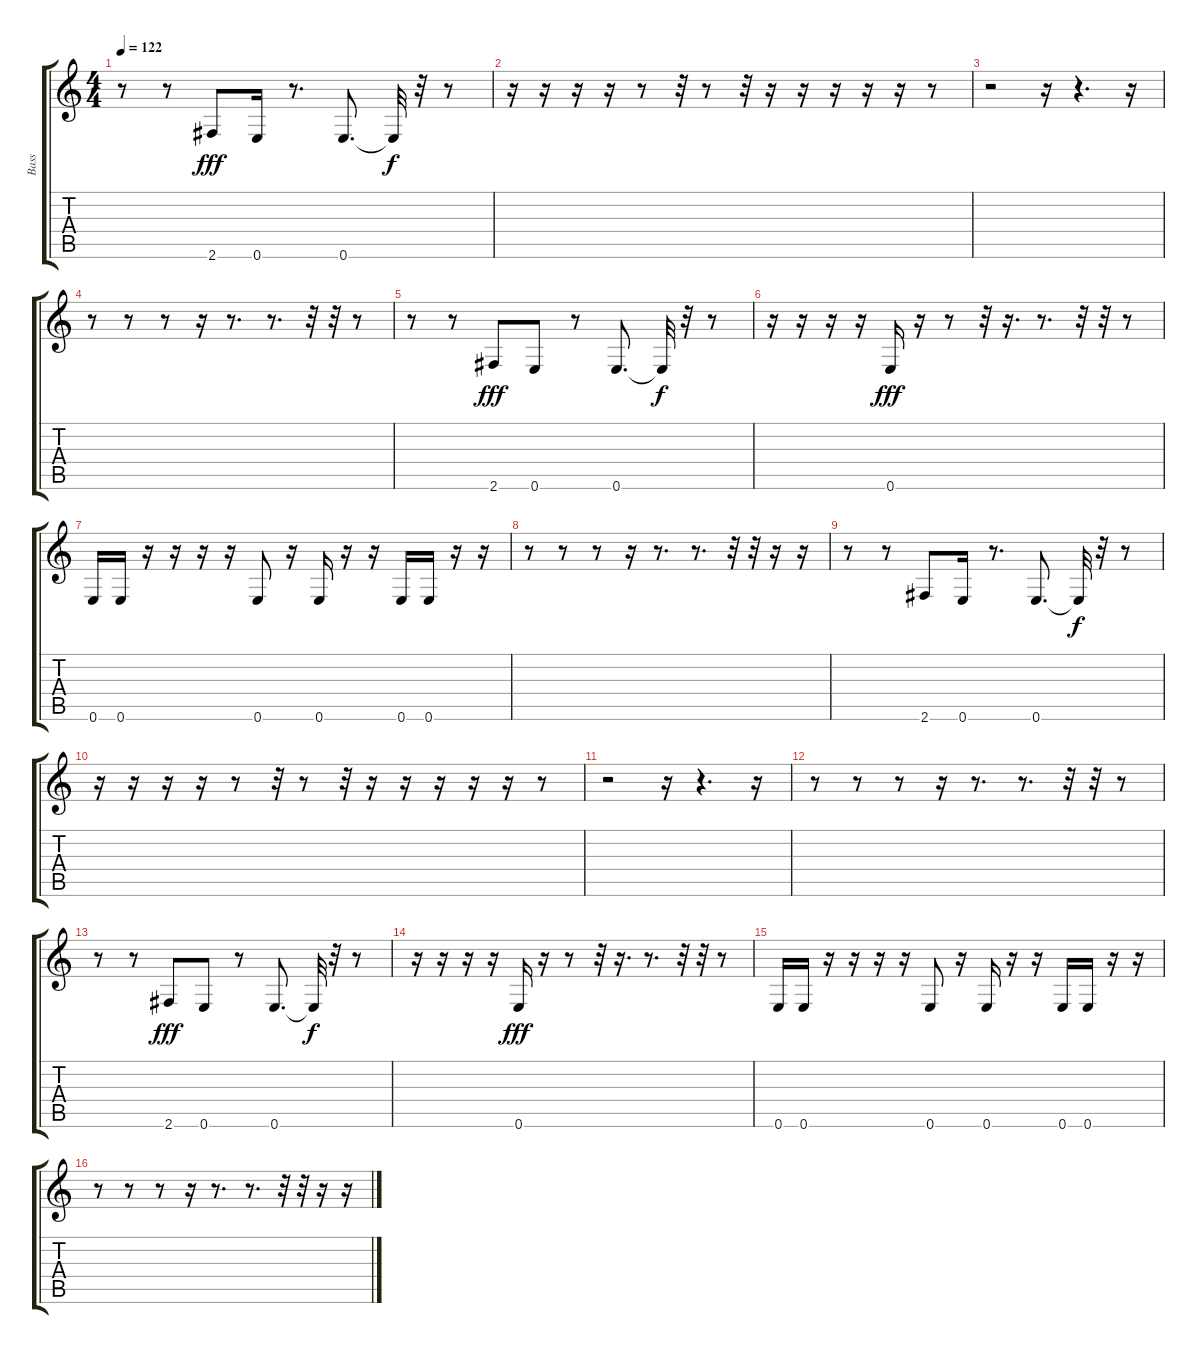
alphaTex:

\track ("Bass" "Bass") {instrument synthbass2}
\staff {score tabs}
\tuning (E4 B3 G3 D3 A2 E2) {hide}
\ts (4 4)
\tempo 122
\clef g2
\ks c
r.8{dy fff} r.8 2.6.8 0.6.16 r.8{d} 0.6.8{d} 0.6{t}.32{dy f} r.32 r.8 |
r.16 r.16 r.16 r.16 r.8 r.32 r.8 r.32 r.16 r.16 r.16 r.16 r.16 r.8 |
r.2 r.16 r.4{d} r.16 |
r.8 r.8 r.8 r.16 r.8{d} r.8{d} r.32 r.32 r.8 |
r.8 r.8 2.6.8{dy fff} 0.6.8 r.8 0.6.8{d} 0.6{t}.32{dy f} r.32 r.8 |
r.16 r.16 r.16 r.16 0.6.16{dy fff} r.16 r.8 r.32 r.16{d} r.8{d} r.32 r.32 r.8 |
0.6.16 0.6.16 r.16 r.16 r.16 r.16 0.6.8 r.16 0.6.16 r.16 r.16 0.6.16 0.6.16 r.16 r.16 |
r.8 r.8 r.8 r.16 r.8{d} r.8{d} r.32 r.32 r.16 r.16 |
r.8 r.8 2.6.8 0.6.16 r.8{d} 0.6.8{d} 0.6{t}.32{dy f} r.32 r.8 |
r.16 r.16 r.16 r.16 r.8 r.32 r.8 r.32 r.16 r.16 r.16 r.16 r.16 r.8 |
r.2 r.16 r.4{d} r.16 |
r.8 r.8 r.8 r.16 r.8{d} r.8{d} r.32 r.32 r.8 |
r.8 r.8 2.6.8{dy fff} 0.6.8 r.8 0.6.8{d} 0.6{t}.32{dy f} r.32 r.8 |
r.16 r.16 r.16 r.16 0.6.16{dy fff} r.16 r.8 r.32 r.16{d} r.8{d} r.32 r.32 r.8 |
0.6.16 0.6.16 r.16 r.16 r.16 r.16 0.6.8 r.16 0.6.16 r.16 r.16 0.6.16 0.6.16 r.16 r.16 |
r.8 r.8 r.8 r.16 r.8{d} r.8{d} r.32 r.32 r.16 r.16
